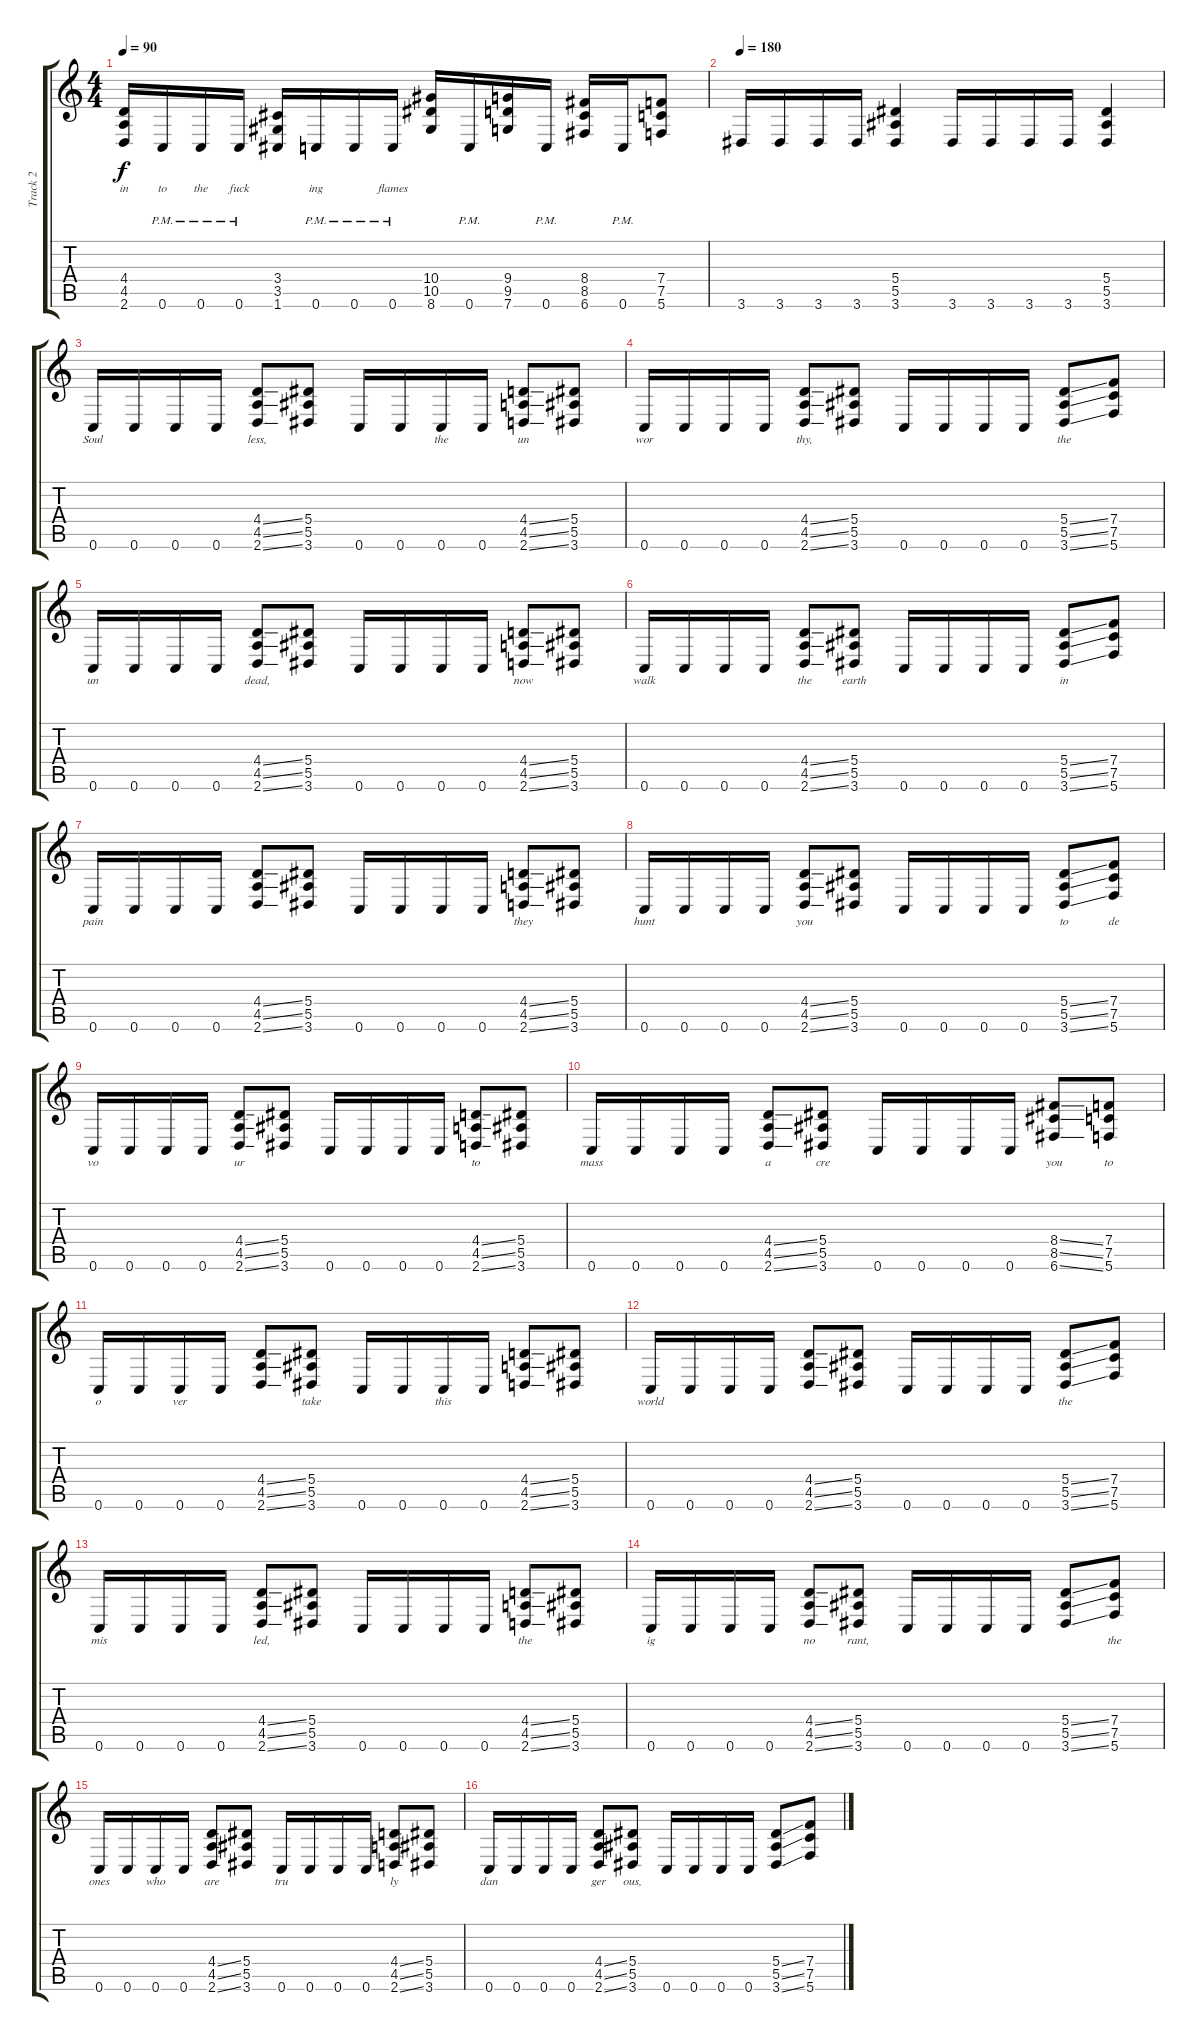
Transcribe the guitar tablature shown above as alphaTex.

\track ("Track 2" "Track 2") {instrument distortionguitar}
\staff {score tabs}
\tuning (C4 G3 Eb3 Bb2 F2 C2) {hide}
\ts (4 4)
\tempo 90
\clef g2
\ks c
(4.4 4.5 2.6).16{lyrics (0 "in") lyrics (1 "") lyrics (2 "") lyrics (3 "") lyrics (4 "") dy f} 0.6{pm}.16{lyrics (0 "to") lyrics (1 "") lyrics (2 "") lyrics (3 "") lyrics (4 "")} 0.6{pm}.16{lyrics (0 "the") lyrics (1 "") lyrics (2 "") lyrics (3 "") lyrics (4 "")} 0.6{pm}.16{lyrics (0 "fuck") lyrics (1 "") lyrics (2 "") lyrics (3 "") lyrics (4 "")} (3.4 3.5 1.6).16{lyrics (0 "") lyrics (1 "") lyrics (2 "") lyrics (3 "") lyrics (4 "")} 0.6{pm}.16{lyrics (0 "ing") lyrics (1 "") lyrics (2 "") lyrics (3 "") lyrics (4 "")} 0.6{pm}.16{lyrics (0 "") lyrics (1 "") lyrics (2 "") lyrics (3 "") lyrics (4 "")} 0.6{pm}.16{lyrics (0 "flames") lyrics (1 "") lyrics (2 "") lyrics (3 "") lyrics (4 "")} (10.4 10.5 8.6).16{lyrics (0 "") lyrics (1 "") lyrics (2 "") lyrics (3 "") lyrics (4 "")} 0.6{pm}.16{lyrics (0 "") lyrics (1 "") lyrics (2 "") lyrics (3 "") lyrics (4 "")} (9.4 9.5 7.6).16{lyrics (0 "") lyrics (1 "") lyrics (2 "") lyrics (3 "") lyrics (4 "")} 0.6{pm}.16{lyrics (0 "") lyrics (1 "") lyrics (2 "") lyrics (3 "") lyrics (4 "")} (8.4 8.5 6.6).16{lyrics (0 "") lyrics (1 "") lyrics (2 "") lyrics (3 "") lyrics (4 "")} 0.6{pm}.16{lyrics (0 "") lyrics (1 "") lyrics (2 "") lyrics (3 "") lyrics (4 "")} (7.4 7.5 5.6).8{lyrics (0 "") lyrics (1 "") lyrics (2 "") lyrics (3 "") lyrics (4 "")} |
\tempo 180
3.6.16{lyrics (0 "") lyrics (1 "") lyrics (2 "") lyrics (3 "") lyrics (4 "")} 3.6.16{lyrics (0 "") lyrics (1 "") lyrics (2 "") lyrics (3 "") lyrics (4 "")} 3.6.16{lyrics (0 "") lyrics (1 "") lyrics (2 "") lyrics (3 "") lyrics (4 "")} 3.6.16{lyrics (0 "") lyrics (1 "") lyrics (2 "") lyrics (3 "") lyrics (4 "")} (5.4 5.5 3.6).4{lyrics (0 "") lyrics (1 "") lyrics (2 "") lyrics (3 "") lyrics (4 "")} 3.6.16{lyrics (0 "") lyrics (1 "") lyrics (2 "") lyrics (3 "") lyrics (4 "")} 3.6.16{lyrics (0 "") lyrics (1 "") lyrics (2 "") lyrics (3 "") lyrics (4 "")} 3.6.16{lyrics (0 "") lyrics (1 "") lyrics (2 "") lyrics (3 "") lyrics (4 "")} 3.6.16{lyrics (0 "") lyrics (1 "") lyrics (2 "") lyrics (3 "") lyrics (4 "")} (5.4 5.5 3.6).4{lyrics (0 "") lyrics (1 "") lyrics (2 "") lyrics (3 "") lyrics (4 "")} |
0.6.16{lyrics (0 "Soul") lyrics (1 "") lyrics (2 "") lyrics (3 "") lyrics (4 "")} 0.6.16{lyrics (0 "") lyrics (1 "") lyrics (2 "") lyrics (3 "") lyrics (4 "")} 0.6.16{lyrics (0 "") lyrics (1 "") lyrics (2 "") lyrics (3 "") lyrics (4 "")} 0.6.16{lyrics (0 "") lyrics (1 "") lyrics (2 "") lyrics (3 "") lyrics (4 "")} (4.4{ss} 4.5{ss} 2.6{ss}).8{lyrics (0 "less,") lyrics (1 "") lyrics (2 "") lyrics (3 "") lyrics (4 "")} (5.4 5.5 3.6).8{lyrics (0 "") lyrics (1 "") lyrics (2 "") lyrics (3 "") lyrics (4 "")} 0.6.16{lyrics (0 "") lyrics (1 "") lyrics (2 "") lyrics (3 "") lyrics (4 "")} 0.6.16{lyrics (0 "") lyrics (1 "") lyrics (2 "") lyrics (3 "") lyrics (4 "")} 0.6.16{lyrics (0 "the") lyrics (1 "") lyrics (2 "") lyrics (3 "") lyrics (4 "")} 0.6.16{lyrics (0 "") lyrics (1 "") lyrics (2 "") lyrics (3 "") lyrics (4 "")} (4.4{ss} 4.5{ss} 2.6{ss}).8{lyrics (0 "un") lyrics (1 "") lyrics (2 "") lyrics (3 "") lyrics (4 "")} (5.4 5.5 3.6).8{lyrics (0 "") lyrics (1 "") lyrics (2 "") lyrics (3 "") lyrics (4 "")} |
0.6.16{lyrics (0 "wor") lyrics (1 "") lyrics (2 "") lyrics (3 "") lyrics (4 "")} 0.6.16{lyrics (0 "") lyrics (1 "") lyrics (2 "") lyrics (3 "") lyrics (4 "")} 0.6.16{lyrics (0 "") lyrics (1 "") lyrics (2 "") lyrics (3 "") lyrics (4 "")} 0.6.16{lyrics (0 "") lyrics (1 "") lyrics (2 "") lyrics (3 "") lyrics (4 "")} (4.4{ss} 4.5{ss} 2.6{ss}).8{lyrics (0 "thy,") lyrics (1 "") lyrics (2 "") lyrics (3 "") lyrics (4 "")} (5.4 5.5 3.6).8{lyrics (0 "") lyrics (1 "") lyrics (2 "") lyrics (3 "") lyrics (4 "")} 0.6.16{lyrics (0 "") lyrics (1 "") lyrics (2 "") lyrics (3 "") lyrics (4 "")} 0.6.16{lyrics (0 "") lyrics (1 "") lyrics (2 "") lyrics (3 "") lyrics (4 "")} 0.6.16{lyrics (0 "") lyrics (1 "") lyrics (2 "") lyrics (3 "") lyrics (4 "")} 0.6.16{lyrics (0 "") lyrics (1 "") lyrics (2 "") lyrics (3 "") lyrics (4 "")} (5.4{ss} 5.5{ss} 3.6{ss}).8{lyrics (0 "the") lyrics (1 "") lyrics (2 "") lyrics (3 "") lyrics (4 "")} (7.4 7.5 5.6).8{lyrics (0 "") lyrics (1 "") lyrics (2 "") lyrics (3 "") lyrics (4 "")} |
0.6.16{lyrics (0 "un") lyrics (1 "") lyrics (2 "") lyrics (3 "") lyrics (4 "")} 0.6.16{lyrics (0 "") lyrics (1 "") lyrics (2 "") lyrics (3 "") lyrics (4 "")} 0.6.16{lyrics (0 "") lyrics (1 "") lyrics (2 "") lyrics (3 "") lyrics (4 "")} 0.6.16{lyrics (0 "") lyrics (1 "") lyrics (2 "") lyrics (3 "") lyrics (4 "")} (4.4{ss} 4.5{ss} 2.6{ss}).8{lyrics (0 "dead,") lyrics (1 "") lyrics (2 "") lyrics (3 "") lyrics (4 "")} (5.4 5.5 3.6).8{lyrics (0 "") lyrics (1 "") lyrics (2 "") lyrics (3 "") lyrics (4 "")} 0.6.16{lyrics (0 "") lyrics (1 "") lyrics (2 "") lyrics (3 "") lyrics (4 "")} 0.6.16{lyrics (0 "") lyrics (1 "") lyrics (2 "") lyrics (3 "") lyrics (4 "")} 0.6.16{lyrics (0 "") lyrics (1 "") lyrics (2 "") lyrics (3 "") lyrics (4 "")} 0.6.16{lyrics (0 "") lyrics (1 "") lyrics (2 "") lyrics (3 "") lyrics (4 "")} (4.4{ss} 4.5{ss} 2.6{ss}).8{lyrics (0 "now") lyrics (1 "") lyrics (2 "") lyrics (3 "") lyrics (4 "")} (5.4 5.5 3.6).8{lyrics (0 "") lyrics (1 "") lyrics (2 "") lyrics (3 "") lyrics (4 "")} |
0.6.16{lyrics (0 "walk") lyrics (1 "") lyrics (2 "") lyrics (3 "") lyrics (4 "")} 0.6.16{lyrics (0 "") lyrics (1 "") lyrics (2 "") lyrics (3 "") lyrics (4 "")} 0.6.16{lyrics (0 "") lyrics (1 "") lyrics (2 "") lyrics (3 "") lyrics (4 "")} 0.6.16{lyrics (0 "") lyrics (1 "") lyrics (2 "") lyrics (3 "") lyrics (4 "")} (4.4{ss} 4.5{ss} 2.6{ss}).8{lyrics (0 "the") lyrics (1 "") lyrics (2 "") lyrics (3 "") lyrics (4 "")} (5.4 5.5 3.6).8{lyrics (0 "earth") lyrics (1 "") lyrics (2 "") lyrics (3 "") lyrics (4 "")} 0.6.16{lyrics (0 "") lyrics (1 "") lyrics (2 "") lyrics (3 "") lyrics (4 "")} 0.6.16{lyrics (0 "") lyrics (1 "") lyrics (2 "") lyrics (3 "") lyrics (4 "")} 0.6.16{lyrics (0 "") lyrics (1 "") lyrics (2 "") lyrics (3 "") lyrics (4 "")} 0.6.16{lyrics (0 "") lyrics (1 "") lyrics (2 "") lyrics (3 "") lyrics (4 "")} (5.4{ss} 5.5{ss} 3.6{ss}).8{lyrics (0 "in") lyrics (1 "") lyrics (2 "") lyrics (3 "") lyrics (4 "")} (7.4 7.5 5.6).8{lyrics (0 "") lyrics (1 "") lyrics (2 "") lyrics (3 "") lyrics (4 "")} |
0.6.16{lyrics (0 "pain") lyrics (1 "") lyrics (2 "") lyrics (3 "") lyrics (4 "")} 0.6.16{lyrics (0 "") lyrics (1 "") lyrics (2 "") lyrics (3 "") lyrics (4 "")} 0.6.16{lyrics (0 "") lyrics (1 "") lyrics (2 "") lyrics (3 "") lyrics (4 "")} 0.6.16{lyrics (0 "") lyrics (1 "") lyrics (2 "") lyrics (3 "") lyrics (4 "")} (4.4{ss} 4.5{ss} 2.6{ss}).8{lyrics (0 "") lyrics (1 "") lyrics (2 "") lyrics (3 "") lyrics (4 "")} (5.4 5.5 3.6).8{lyrics (0 "") lyrics (1 "") lyrics (2 "") lyrics (3 "") lyrics (4 "")} 0.6.16{lyrics (0 "") lyrics (1 "") lyrics (2 "") lyrics (3 "") lyrics (4 "")} 0.6.16{lyrics (0 "") lyrics (1 "") lyrics (2 "") lyrics (3 "") lyrics (4 "")} 0.6.16{lyrics (0 "") lyrics (1 "") lyrics (2 "") lyrics (3 "") lyrics (4 "")} 0.6.16{lyrics (0 "") lyrics (1 "") lyrics (2 "") lyrics (3 "") lyrics (4 "")} (4.4{ss} 4.5{ss} 2.6{ss}).8{lyrics (0 "they") lyrics (1 "") lyrics (2 "") lyrics (3 "") lyrics (4 "")} (5.4 5.5 3.6).8{lyrics (0 "") lyrics (1 "") lyrics (2 "") lyrics (3 "") lyrics (4 "")} |
0.6.16{lyrics (0 "hunt") lyrics (1 "") lyrics (2 "") lyrics (3 "") lyrics (4 "")} 0.6.16{lyrics (0 "") lyrics (1 "") lyrics (2 "") lyrics (3 "") lyrics (4 "")} 0.6.16{lyrics (0 "") lyrics (1 "") lyrics (2 "") lyrics (3 "") lyrics (4 "")} 0.6.16{lyrics (0 "") lyrics (1 "") lyrics (2 "") lyrics (3 "") lyrics (4 "")} (4.4{ss} 4.5{ss} 2.6{ss}).8{lyrics (0 "you") lyrics (1 "") lyrics (2 "") lyrics (3 "") lyrics (4 "")} (5.4 5.5 3.6).8{lyrics (0 "") lyrics (1 "") lyrics (2 "") lyrics (3 "") lyrics (4 "")} 0.6.16{lyrics (0 "") lyrics (1 "") lyrics (2 "") lyrics (3 "") lyrics (4 "")} 0.6.16{lyrics (0 "") lyrics (1 "") lyrics (2 "") lyrics (3 "") lyrics (4 "")} 0.6.16{lyrics (0 "") lyrics (1 "") lyrics (2 "") lyrics (3 "") lyrics (4 "")} 0.6.16{lyrics (0 "") lyrics (1 "") lyrics (2 "") lyrics (3 "") lyrics (4 "")} (5.4{ss} 5.5{ss} 3.6{ss}).8{lyrics (0 "to") lyrics (1 "") lyrics (2 "") lyrics (3 "") lyrics (4 "")} (7.4 7.5 5.6).8{lyrics (0 "de") lyrics (1 "") lyrics (2 "") lyrics (3 "") lyrics (4 "")} |
0.6.16{lyrics (0 "vo") lyrics (1 "") lyrics (2 "") lyrics (3 "") lyrics (4 "")} 0.6.16{lyrics (0 "") lyrics (1 "") lyrics (2 "") lyrics (3 "") lyrics (4 "")} 0.6.16{lyrics (0 "") lyrics (1 "") lyrics (2 "") lyrics (3 "") lyrics (4 "")} 0.6.16{lyrics (0 "") lyrics (1 "") lyrics (2 "") lyrics (3 "") lyrics (4 "")} (4.4{ss} 4.5{ss} 2.6{ss}).8{lyrics (0 "ur") lyrics (1 "") lyrics (2 "") lyrics (3 "") lyrics (4 "")} (5.4 5.5 3.6).8{lyrics (0 "") lyrics (1 "") lyrics (2 "") lyrics (3 "") lyrics (4 "")} 0.6.16{lyrics (0 "") lyrics (1 "") lyrics (2 "") lyrics (3 "") lyrics (4 "")} 0.6.16{lyrics (0 "") lyrics (1 "") lyrics (2 "") lyrics (3 "") lyrics (4 "")} 0.6.16{lyrics (0 "") lyrics (1 "") lyrics (2 "") lyrics (3 "") lyrics (4 "")} 0.6.16{lyrics (0 "") lyrics (1 "") lyrics (2 "") lyrics (3 "") lyrics (4 "")} (4.4{ss} 4.5{ss} 2.6{ss}).8{lyrics (0 "to") lyrics (1 "") lyrics (2 "") lyrics (3 "") lyrics (4 "")} (5.4 5.5 3.6).8{lyrics (0 "") lyrics (1 "") lyrics (2 "") lyrics (3 "") lyrics (4 "")} |
0.6.16{lyrics (0 "mass") lyrics (1 "") lyrics (2 "") lyrics (3 "") lyrics (4 "")} 0.6.16{lyrics (0 "") lyrics (1 "") lyrics (2 "") lyrics (3 "") lyrics (4 "")} 0.6.16{lyrics (0 "") lyrics (1 "") lyrics (2 "") lyrics (3 "") lyrics (4 "")} 0.6.16{lyrics (0 "") lyrics (1 "") lyrics (2 "") lyrics (3 "") lyrics (4 "")} (4.4{ss} 4.5{ss} 2.6{ss}).8{lyrics (0 "a") lyrics (1 "") lyrics (2 "") lyrics (3 "") lyrics (4 "")} (5.4 5.5 3.6).8{lyrics (0 "cre") lyrics (1 "") lyrics (2 "") lyrics (3 "") lyrics (4 "")} 0.6.16{lyrics (0 "") lyrics (1 "") lyrics (2 "") lyrics (3 "") lyrics (4 "")} 0.6.16{lyrics (0 "") lyrics (1 "") lyrics (2 "") lyrics (3 "") lyrics (4 "")} 0.6.16{lyrics (0 "") lyrics (1 "") lyrics (2 "") lyrics (3 "") lyrics (4 "")} 0.6.16{lyrics (0 "") lyrics (1 "") lyrics (2 "") lyrics (3 "") lyrics (4 "")} (8.4{ss} 8.5{ss} 6.6{ss}).8{lyrics (0 "you") lyrics (1 "") lyrics (2 "") lyrics (3 "") lyrics (4 "")} (7.4 7.5 5.6).8{lyrics (0 "to") lyrics (1 "") lyrics (2 "") lyrics (3 "") lyrics (4 "")} |
0.6.16{lyrics (0 "o") lyrics (1 "") lyrics (2 "") lyrics (3 "") lyrics (4 "")} 0.6.16{lyrics (0 "") lyrics (1 "") lyrics (2 "") lyrics (3 "") lyrics (4 "")} 0.6.16{lyrics (0 "ver") lyrics (1 "") lyrics (2 "") lyrics (3 "") lyrics (4 "")} 0.6.16{lyrics (0 "") lyrics (1 "") lyrics (2 "") lyrics (3 "") lyrics (4 "")} (4.4{ss} 4.5{ss} 2.6{ss}).8{lyrics (0 "") lyrics (1 "") lyrics (2 "") lyrics (3 "") lyrics (4 "")} (5.4 5.5 3.6).8{lyrics (0 "take") lyrics (1 "") lyrics (2 "") lyrics (3 "") lyrics (4 "")} 0.6.16{lyrics (0 "") lyrics (1 "") lyrics (2 "") lyrics (3 "") lyrics (4 "")} 0.6.16{lyrics (0 "") lyrics (1 "") lyrics (2 "") lyrics (3 "") lyrics (4 "")} 0.6.16{lyrics (0 "this") lyrics (1 "") lyrics (2 "") lyrics (3 "") lyrics (4 "")} 0.6.16{lyrics (0 "") lyrics (1 "") lyrics (2 "") lyrics (3 "") lyrics (4 "")} (4.4{ss} 4.5{ss} 2.6{ss}).8{lyrics (0 "") lyrics (1 "") lyrics (2 "") lyrics (3 "") lyrics (4 "")} (5.4 5.5 3.6).8{lyrics (0 "") lyrics (1 "") lyrics (2 "") lyrics (3 "") lyrics (4 "")} |
0.6.16{lyrics (0 "world") lyrics (1 "") lyrics (2 "") lyrics (3 "") lyrics (4 "")} 0.6.16{lyrics (0 "") lyrics (1 "") lyrics (2 "") lyrics (3 "") lyrics (4 "")} 0.6.16{lyrics (0 "") lyrics (1 "") lyrics (2 "") lyrics (3 "") lyrics (4 "")} 0.6.16{lyrics (0 "") lyrics (1 "") lyrics (2 "") lyrics (3 "") lyrics (4 "")} (4.4{ss} 4.5{ss} 2.6{ss}).8{lyrics (0 "") lyrics (1 "") lyrics (2 "") lyrics (3 "") lyrics (4 "")} (5.4 5.5 3.6).8{lyrics (0 "") lyrics (1 "") lyrics (2 "") lyrics (3 "") lyrics (4 "")} 0.6.16{lyrics (0 "") lyrics (1 "") lyrics (2 "") lyrics (3 "") lyrics (4 "")} 0.6.16{lyrics (0 "") lyrics (1 "") lyrics (2 "") lyrics (3 "") lyrics (4 "")} 0.6.16{lyrics (0 "") lyrics (1 "") lyrics (2 "") lyrics (3 "") lyrics (4 "")} 0.6.16{lyrics (0 "") lyrics (1 "") lyrics (2 "") lyrics (3 "") lyrics (4 "")} (5.4{ss} 5.5{ss} 3.6{ss}).8{lyrics (0 "the") lyrics (1 "") lyrics (2 "") lyrics (3 "") lyrics (4 "")} (7.4 7.5 5.6).8{lyrics (0 "") lyrics (1 "") lyrics (2 "") lyrics (3 "") lyrics (4 "")} |
0.6.16{lyrics (0 "mis") lyrics (1 "") lyrics (2 "") lyrics (3 "") lyrics (4 "")} 0.6.16{lyrics (0 "") lyrics (1 "") lyrics (2 "") lyrics (3 "") lyrics (4 "")} 0.6.16{lyrics (0 "") lyrics (1 "") lyrics (2 "") lyrics (3 "") lyrics (4 "")} 0.6.16{lyrics (0 "") lyrics (1 "") lyrics (2 "") lyrics (3 "") lyrics (4 "")} (4.4{ss} 4.5{ss} 2.6{ss}).8{lyrics (0 "led,") lyrics (1 "") lyrics (2 "") lyrics (3 "") lyrics (4 "")} (5.4 5.5 3.6).8{lyrics (0 "") lyrics (1 "") lyrics (2 "") lyrics (3 "") lyrics (4 "")} 0.6.16{lyrics (0 "") lyrics (1 "") lyrics (2 "") lyrics (3 "") lyrics (4 "")} 0.6.16{lyrics (0 "") lyrics (1 "") lyrics (2 "") lyrics (3 "") lyrics (4 "")} 0.6.16{lyrics (0 "") lyrics (1 "") lyrics (2 "") lyrics (3 "") lyrics (4 "")} 0.6.16{lyrics (0 "") lyrics (1 "") lyrics (2 "") lyrics (3 "") lyrics (4 "")} (4.4{ss} 4.5{ss} 2.6{ss}).8{lyrics (0 "the") lyrics (1 "") lyrics (2 "") lyrics (3 "") lyrics (4 "")} (5.4 5.5 3.6).8{lyrics (0 "") lyrics (1 "") lyrics (2 "") lyrics (3 "") lyrics (4 "")} |
0.6.16{lyrics (0 "ig") lyrics (1 "") lyrics (2 "") lyrics (3 "") lyrics (4 "")} 0.6.16{lyrics (0 "") lyrics (1 "") lyrics (2 "") lyrics (3 "") lyrics (4 "")} 0.6.16{lyrics (0 "") lyrics (1 "") lyrics (2 "") lyrics (3 "") lyrics (4 "")} 0.6.16{lyrics (0 "") lyrics (1 "") lyrics (2 "") lyrics (3 "") lyrics (4 "")} (4.4{ss} 4.5{ss} 2.6{ss}).8{lyrics (0 "no") lyrics (1 "") lyrics (2 "") lyrics (3 "") lyrics (4 "")} (5.4 5.5 3.6).8{lyrics (0 "rant,") lyrics (1 "") lyrics (2 "") lyrics (3 "") lyrics (4 "")} 0.6.16{lyrics (0 "") lyrics (1 "") lyrics (2 "") lyrics (3 "") lyrics (4 "")} 0.6.16{lyrics (0 "") lyrics (1 "") lyrics (2 "") lyrics (3 "") lyrics (4 "")} 0.6.16{lyrics (0 "") lyrics (1 "") lyrics (2 "") lyrics (3 "") lyrics (4 "")} 0.6.16{lyrics (0 "") lyrics (1 "") lyrics (2 "") lyrics (3 "") lyrics (4 "")} (5.4{ss} 5.5{ss} 3.6{ss}).8{lyrics (0 "") lyrics (1 "") lyrics (2 "") lyrics (3 "") lyrics (4 "")} (7.4 7.5 5.6).8{lyrics (0 "the") lyrics (1 "") lyrics (2 "") lyrics (3 "") lyrics (4 "")} |
0.6.16{lyrics (0 "ones") lyrics (1 "") lyrics (2 "") lyrics (3 "") lyrics (4 "")} 0.6.16{lyrics (0 "") lyrics (1 "") lyrics (2 "") lyrics (3 "") lyrics (4 "")} 0.6.16{lyrics (0 "who") lyrics (1 "") lyrics (2 "") lyrics (3 "") lyrics (4 "")} 0.6.16{lyrics (0 "") lyrics (1 "") lyrics (2 "") lyrics (3 "") lyrics (4 "")} (4.4{ss} 4.5{ss} 2.6{ss}).8{lyrics (0 "are") lyrics (1 "") lyrics (2 "") lyrics (3 "") lyrics (4 "")} (5.4 5.5 3.6).8{lyrics (0 "") lyrics (1 "") lyrics (2 "") lyrics (3 "") lyrics (4 "")} 0.6.16{lyrics (0 "tru") lyrics (1 "") lyrics (2 "") lyrics (3 "") lyrics (4 "")} 0.6.16{lyrics (0 "") lyrics (1 "") lyrics (2 "") lyrics (3 "") lyrics (4 "")} 0.6.16{lyrics (0 "") lyrics (1 "") lyrics (2 "") lyrics (3 "") lyrics (4 "")} 0.6.16{lyrics (0 "") lyrics (1 "") lyrics (2 "") lyrics (3 "") lyrics (4 "")} (4.4{ss} 4.5{ss} 2.6{ss}).8{lyrics (0 "ly") lyrics (1 "") lyrics (2 "") lyrics (3 "") lyrics (4 "")} (5.4 5.5 3.6).8{lyrics (0 "") lyrics (1 "") lyrics (2 "") lyrics (3 "") lyrics (4 "")} |
0.6.16{lyrics (0 "dan") lyrics (1 "") lyrics (2 "") lyrics (3 "") lyrics (4 "")} 0.6.16{lyrics (0 "") lyrics (1 "") lyrics (2 "") lyrics (3 "") lyrics (4 "")} 0.6.16{lyrics (0 "") lyrics (1 "") lyrics (2 "") lyrics (3 "") lyrics (4 "")} 0.6.16{lyrics (0 "") lyrics (1 "") lyrics (2 "") lyrics (3 "") lyrics (4 "")} (4.4{ss} 4.5{ss} 2.6{ss}).8{lyrics (0 "ger") lyrics (1 "") lyrics (2 "") lyrics (3 "") lyrics (4 "")} (5.4 5.5 3.6).8{lyrics (0 "ous,") lyrics (1 "") lyrics (2 "") lyrics (3 "") lyrics (4 "")} 0.6.16{lyrics (0 "") lyrics (1 "") lyrics (2 "") lyrics (3 "") lyrics (4 "")} 0.6.16{lyrics (0 "") lyrics (1 "") lyrics (2 "") lyrics (3 "") lyrics (4 "")} 0.6.16{lyrics (0 "") lyrics (1 "") lyrics (2 "") lyrics (3 "") lyrics (4 "")} 0.6.16{lyrics (0 "") lyrics (1 "") lyrics (2 "") lyrics (3 "") lyrics (4 "")} (5.4{ss} 5.5{ss} 3.6{ss}).8{lyrics (0 "") lyrics (1 "") lyrics (2 "") lyrics (3 "") lyrics (4 "")} (7.4 7.5 5.6).8{lyrics (0 "") lyrics (1 "") lyrics (2 "") lyrics (3 "") lyrics (4 "")}
